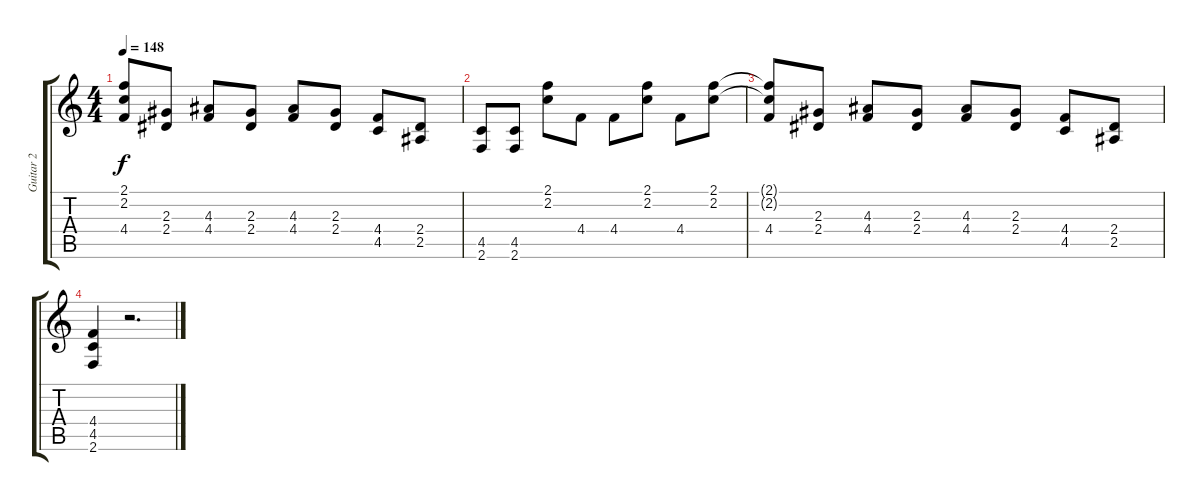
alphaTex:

\track ("Guitar 2" "Guitar 2") {instrument distortionguitar}
\staff {score tabs}
\tuning (Eb4 Bb3 Gb3 Db3 Ab2 Eb2) {hide}
\ts (4 4)
\tempo 148
\clef g2
\ks c
(2.1{t} 2.2{t} 4.4).8{dy f} (2.3 2.4).8 (4.3 4.4).8 (2.3 2.4).8 (4.3 4.4).8 (2.3 2.4).8 (4.4 4.5).8 (2.4 2.5).8 |
(4.5 2.6).8 (4.5 2.6).8 (2.1 2.2).8 4.4.8 4.4.8 (2.1 2.2).8 4.4.8 (2.1 2.2).8 |
(2.1{t} 2.2{t} 4.4).8 (2.3 2.4).8 (4.3 4.4).8 (2.3 2.4).8 (4.3 4.4).8 (2.3 2.4).8 (4.4 4.5).8 (2.4 2.5).8 |
(4.4 4.5 2.6).4 r.2{d}
